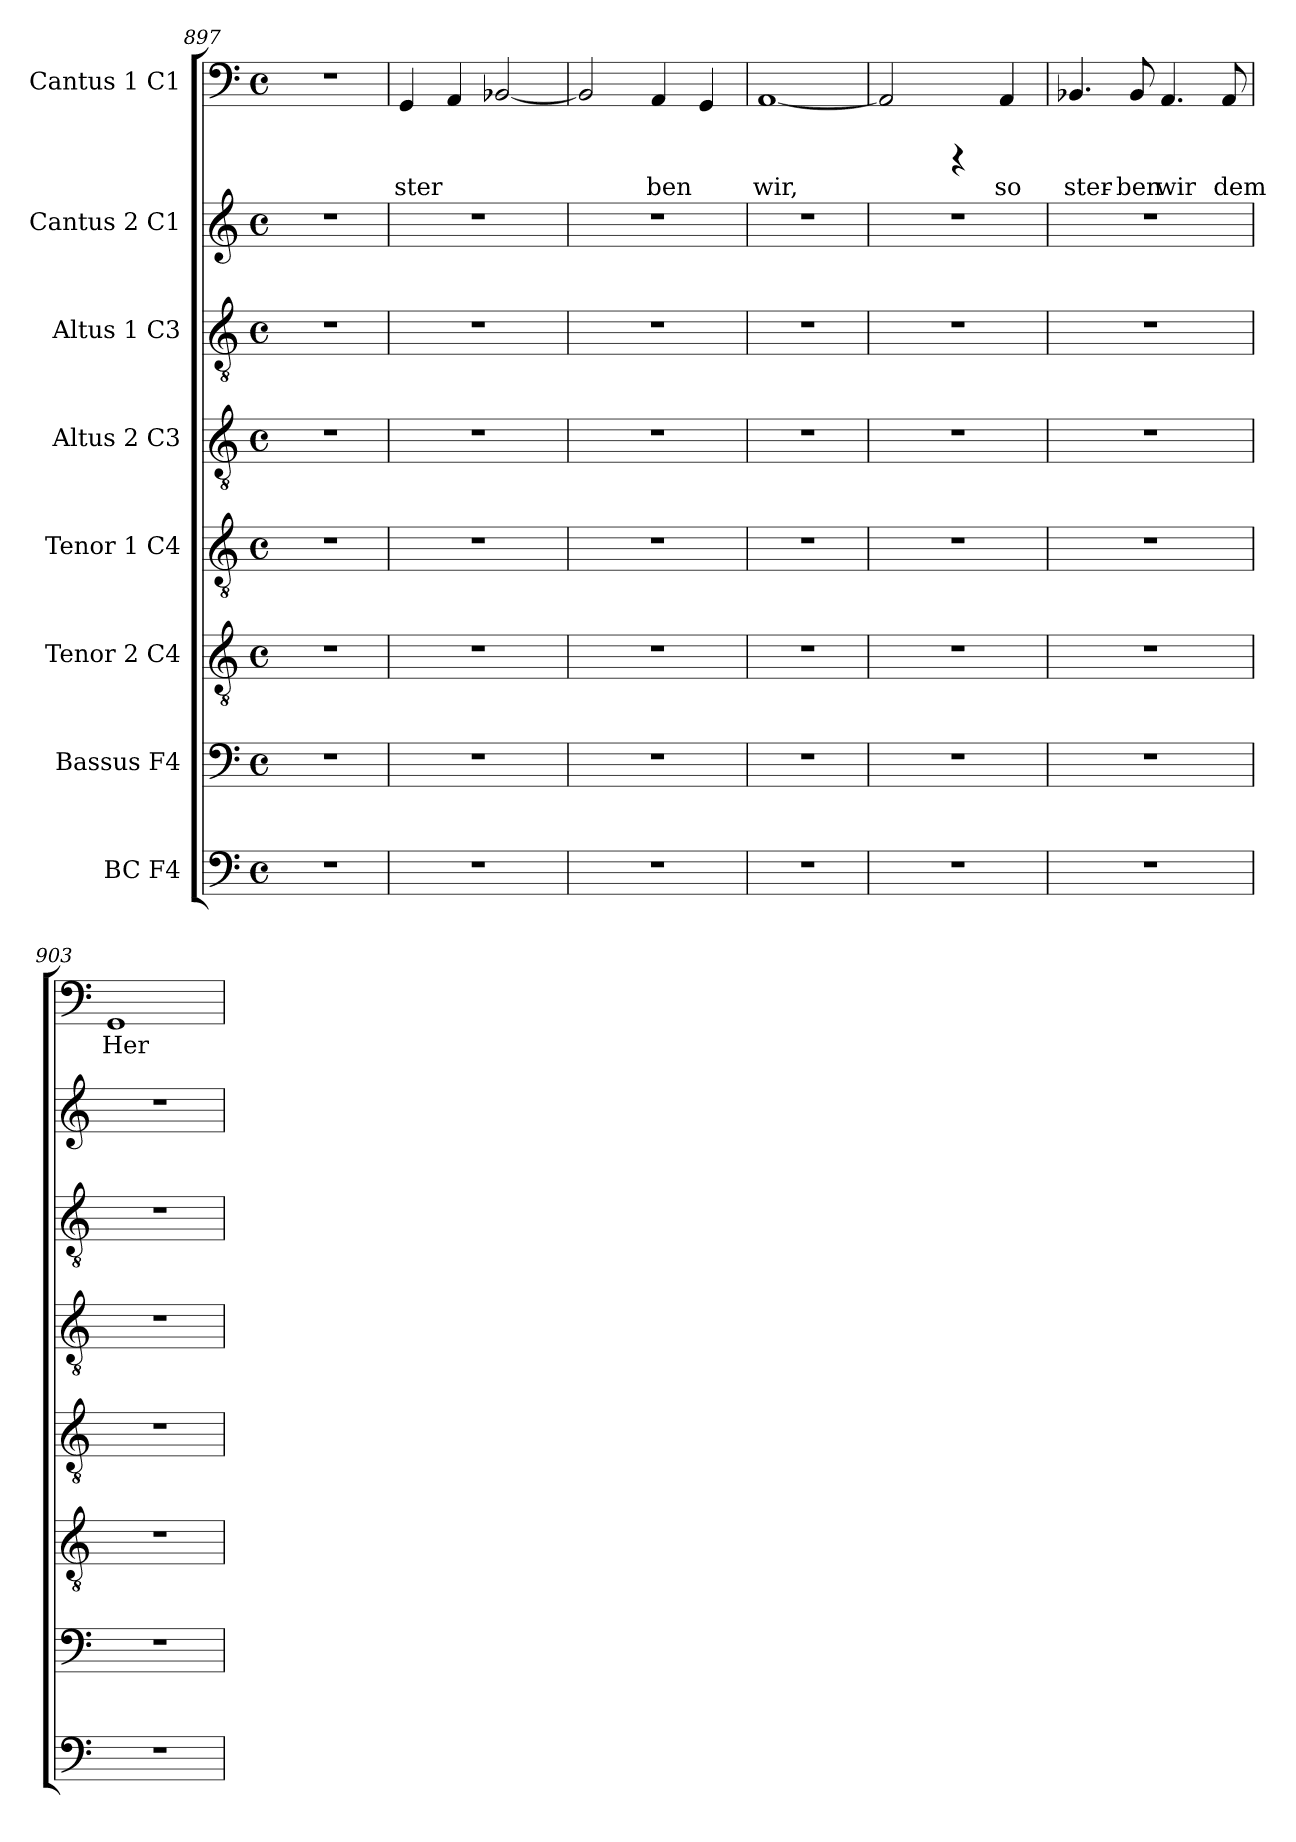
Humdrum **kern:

**kern	**kern	**kern	**kern	**kern	**kern	**kern	**kern	**text
*part8	*part7	*part6	*part5	*part4	*part3	*part2	*part1	*part1
*staff8	*staff7	*staff6	*staff5	*staff4	*staff3	*staff2	*staff1	*staff1
*I"BC  F4	*I"Bassus  F4	*I"Tenor 2  C4	*I"Tenor 1  C4	*I"Altus 2  C3	*I"Altus 1  C3	*I"Cantus 2  C1	*I"Cantus 1  C1	*
*clefF4	*clefF4	*clefGv2	*clefGv2	*clefGv2	*clefGv2	*clefG2	*clefF4	*
*k[]	*k[]	*k[]	*k[]	*k[]	*k[]	*k[]	*k[]	*
*C:	*C:	*C:	*C:	*C:	*C:	*C:	*C:	*
*M4/4	*M4/4	*M4/4	*M4/4	*M4/4	*M4/4	*M4/4	*M4/4	*
*met(c)	*met(c)	*met(c)	*met(c)	*met(c)	*met(c)	*met(c)	*met(c)	*
=897	=897	=897	=897	=897	=897	=897	=897	=897
1r	1r	1r	1r	1r	1r	1r	1r	.
=898	=898	=898	=898	=898	=898	=898	=898	=898
!	!	!	!	!	!	!	!	!LO:LY:b:cj
1r	1r	1r	1r	1r	1r	1r	4GG/	ster-
!	!	!	!	!	!	!	!	!LO:LY:b:cj
.	.	.	.	.	.	.	4AA/	--
!	!	!	!	!	!	!	!	!LO:LY:b:cj
.	.	.	.	.	.	.	[<2BB-X/	--
=899	=899	=899	=899	=899	=899	=899	=899	=899
!	!	!	!	!	!	!	!	!LO:LY:b:cj
1r	1r	1r	1r	1r	1r	1r	2BB-/]	--
!	!	!	!	!	!	!	!	!LO:LY:b:cj
.	.	.	.	.	.	.	4AA/	-ben
!	!	!	!	!	!	!	!	!LO:LY:b:cj
.	.	.	.	.	.	.	4GG/	.
=900	=900	=900	=900	=900	=900	=900	=900	=900
!	!	!	!	!	!	!	!	!LO:LY:b:cj
1r	1r	1r	1r	1r	1r	1r	[<1AA	wir,
=901	=901	=901	=901	=901	=901	=901	=901	=901
!	!	!	!	!	!	!	!	!LO:LY:b:cj
1r	1r	1r	1r	1r	1r	1r	2AA/]	.
.	.	.	.	.	.	.	4rCCC	.
!	!	!	!	!	!	!	!	!LO:LY:b:cj
.	.	.	.	.	.	.	4AA/	so
!!LO:PB:g=z
=902	=902	=902	=902	=902	=902	=902	=902	=902
!	!	!	!	!	!	!	!	!LO:LY:b:cj
1r	1r	1r	1r	1r	1r	1r	4.BB-X/	ster-
!	!	!	!	!	!	!	!	!LO:LY:b:cj
.	.	.	.	.	.	.	8BB-/	-ben
!	!	!	!	!	!	!	!	!LO:LY:b:cj
.	.	.	.	.	.	.	4.AA/	wir
!	!	!	!	!	!	!	!	!LO:LY:b:cj
.	.	.	.	.	.	.	8AA/	dem
=903	=903	=903	=903	=903	=903	=903	=903	=903
!	!	!	!	!	!	!	!	!LO:LY:b:cj
1r	1r	1r	1r	1r	1r	1r	1GG	Her-
=	=	=	=	=	=	=	=	=
*-	*-	*-	*-	*-	*-	*-	*-	*-
